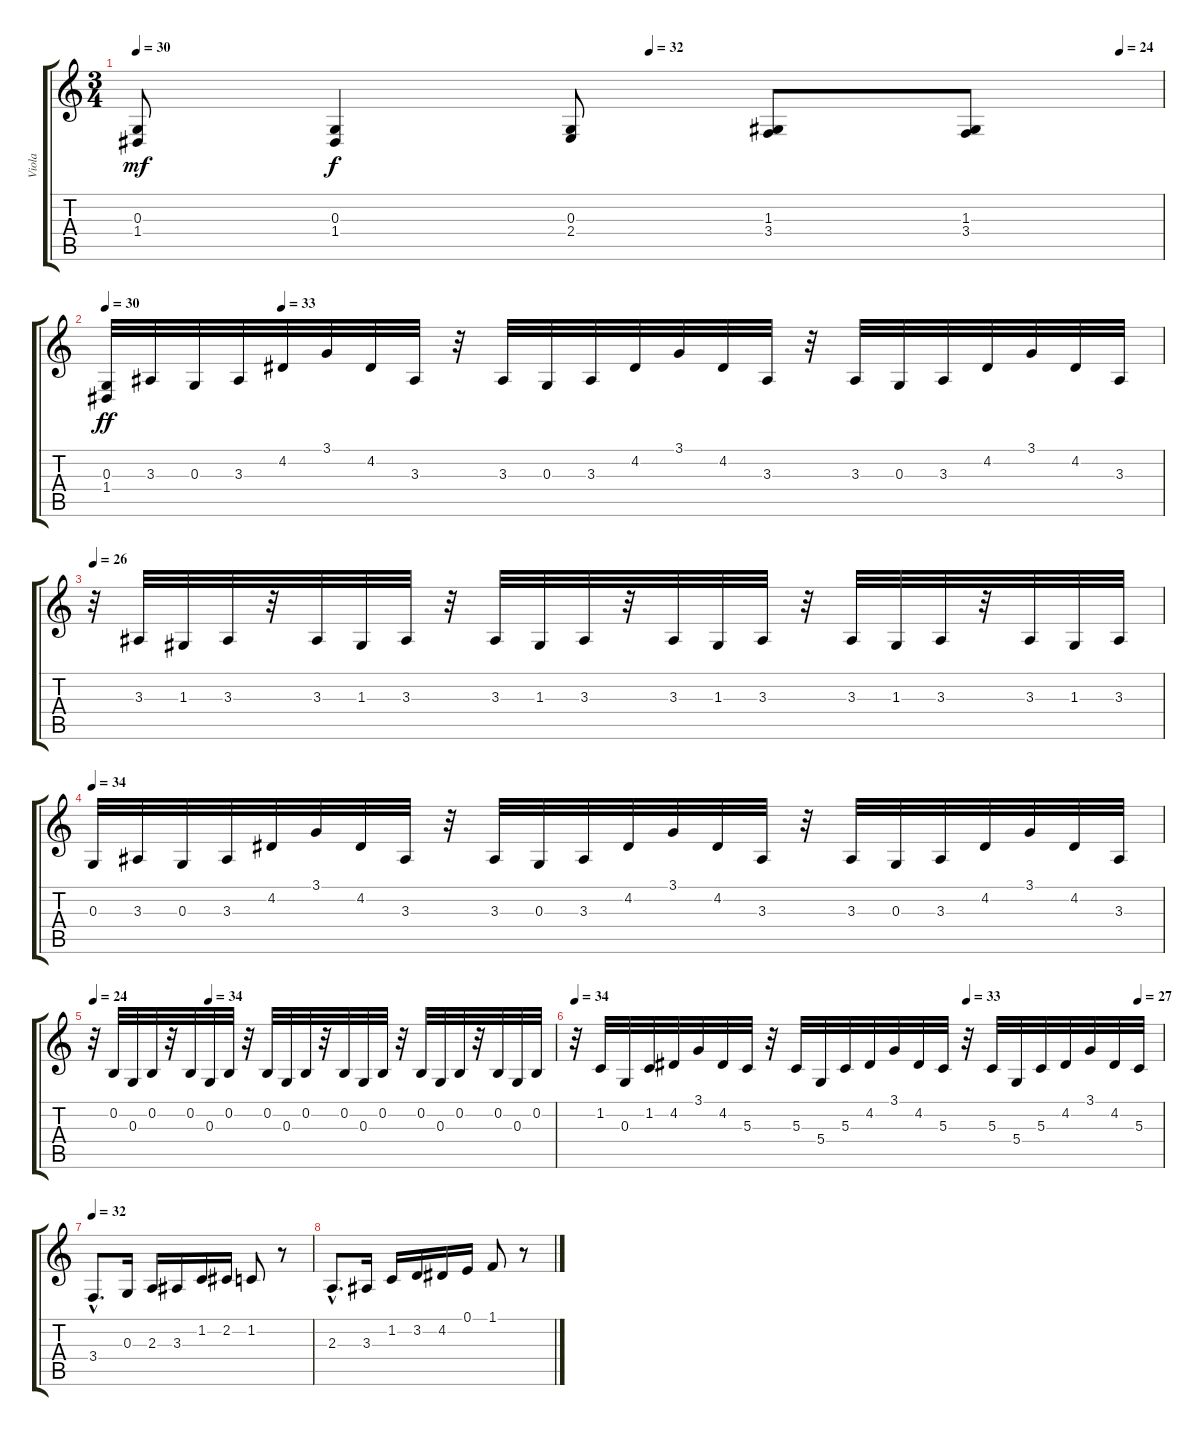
\track ("Viola" "Viola") {instrument viola}
\staff {score tabs}
\tuning (E4 B3 G3 D3 A2 E2) {hide}
\ts (3 4)
\tempo 30
\tempo (32 0.5)
\tempo (24 0.9583333333333334)
\clef g2
\ks c
(0.3 1.4).8{dy mf} (0.3 1.4).4{dy f} (0.3 2.4).8 (1.3 3.4).8 (1.3 3.4).8 |
\tempo 30
\tempo (33 0.16666666666666666)
(0.3 1.4).32{dy ff} 3.3.32 0.3.32 3.3.32 4.2.32 3.1.32 4.2.32 3.3.32 r.32 3.3.32 0.3.32 3.3.32 4.2.32 3.1.32 4.2.32 3.3.32 r.32 3.3.32 0.3.32 3.3.32 4.2.32 3.1.32 4.2.32 3.3.32 |
\tempo 26
r.32 3.3.32 1.3.32 3.3.32 r.32 3.3.32 1.3.32 3.3.32 r.32 3.3.32 1.3.32 3.3.32 r.32 3.3.32 1.3.32 3.3.32 r.32 3.3.32 1.3.32 3.3.32 r.32 3.3.32 1.3.32 3.3.32 |
\tempo 34
0.3.32 3.3.32 0.3.32 3.3.32 4.2.32 3.1.32 4.2.32 3.3.32 r.32 3.3.32 0.3.32 3.3.32 4.2.32 3.1.32 4.2.32 3.3.32 r.32 3.3.32 0.3.32 3.3.32 4.2.32 3.1.32 4.2.32 3.3.32 |
\tempo 24
\tempo (34 0.25)
r.32 0.2.32 0.3.32 0.2.32 r.32 0.2.32 0.3.32 0.2.32 r.32 0.2.32 0.3.32 0.2.32 r.32 0.2.32 0.3.32 0.2.32 r.32 0.2.32 0.3.32 0.2.32 r.32 0.2.32 0.3.32 0.2.32 |
\tempo 34
\tempo (33 0.6666666666666666)
\tempo (27 0.9583333333333334)
r.32 1.2.32 0.3.32 1.2.32 4.2.32 3.1.32 4.2.32 5.3.32 r.32 5.3.32 5.4.32 5.3.32 4.2.32 3.1.32 4.2.32 5.3.32 r.32 5.3.32 5.4.32 5.3.32 4.2.32 3.1.32 4.2.32 5.3.32 |
\tempo 32
3.4{hac}.8{d} 0.3.16 2.3.16 3.3.16 1.2.16 2.2.16 1.2.8 r.8 |
2.3{hac}.8{d} 3.3.16 1.2.16 3.2.16 4.2.16 0.1.16 1.1.8 r.8
